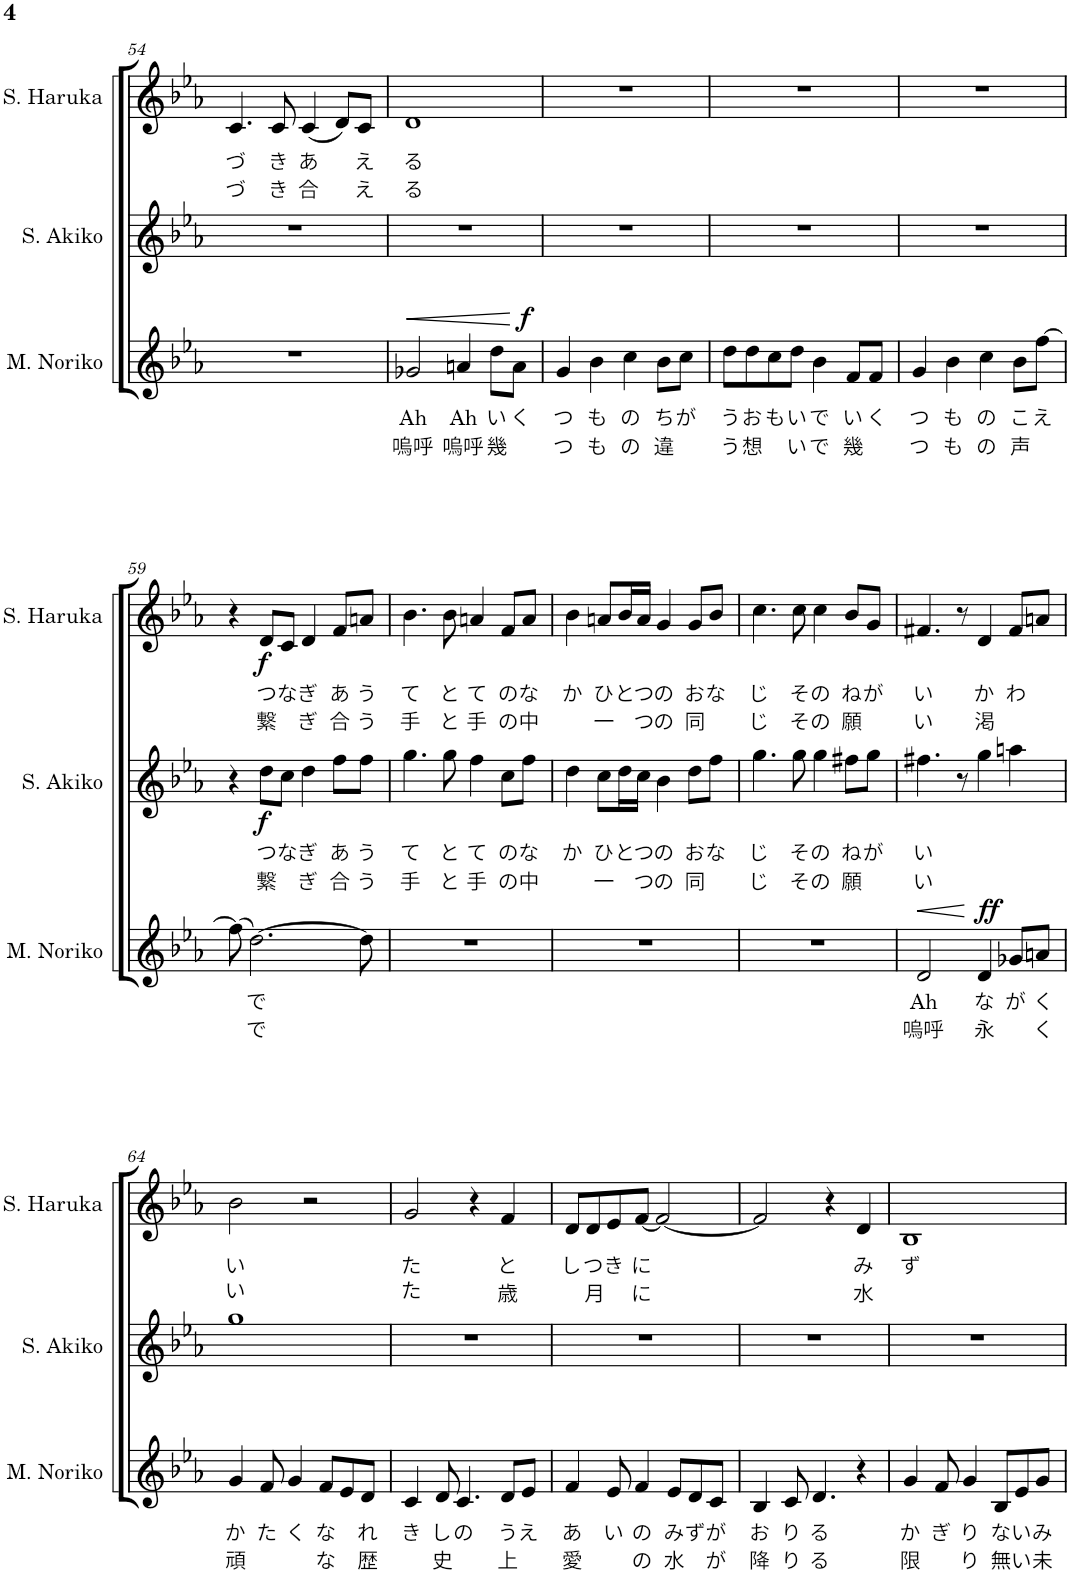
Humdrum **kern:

**kern	**text	**text	**dynam	**kern	**text	**text	**dynam	**kern	**text	**text	**dynam
*part3	*part3	*part3	*part3	*part2	*part2	*part2	*part2	*part1	*part1	*part1	*part1
*staff3	*staff3	*staff3	*staff3	*staff2	*staff2	*staff2	*staff2	*staff1	*staff1	*staff1	*staff1
*I"みとせのりこ	*	*	*	*I"志方あきこ	*	*	*	*I"霜月はるか	*	*	*
!!LO:PB:g=z
*clefG2	*	*	*	*clefG2	*	*	*	*clefG2	*	*	*
*k[b-e-a-]	*	*	*	*k[b-e-a-]	*	*	*	*k[b-e-a-]	*	*	*
*M4/4	*	*	*	*M4/4	*	*	*	*M4/4	*	*	*
=54	=54	=54	=54	=54	=54	=54	=54	=54	=54	=54	=54
!	!	!	!	!	!	!	!	!	!LO:LY:b	!LO:LY:b	!
1r	.	.	.	1r	.	.	.	4.c/	づ	づ	.
!	!	!	!	!	!	!	!	!	!LO:LY:b	!LO:LY:b	!
.	.	.	.	.	.	.	.	8c/	き	き	.
!	!	!	!	!	!	!	!	!	!LO:LY:b	!LO:LY:b	!
.	.	.	.	.	.	.	.	(4c/	あ	合	.
.	.	.	.	.	.	.	.	8d/L)	.	.	.
!	!	!	!	!	!	!	!	!	!LO:LY:b	!LO:LY:b	!
.	.	.	.	.	.	.	.	8c/J	え	え	.
=55	=55	=55	=55	=55	=55	=55	=55	=55	=55	=55	=55
!	!LO:LY:b	!LO:LY:b	!LO:HP:b	!	!	!	!	!	!LO:LY:b	!LO:LY:b	!
*^	*	*	*	*	*	*	*	*	*	*	*
2g-X/	3%2ryy	Ah	嗚呼	<	1r	.	.	.	1d	る	る	.
!	!	!LO:LY:b	!LO:LY:b	!	!	!	!	!	!	!	!	!
4an/	.	Ah	嗚呼	.	.	.	.	.	.	.	.	.
.	6.ryy	.	.	.	.	.	.	.	.	.	.	.
!	!	!LO:LY:b	!LO:LY:b	!	!	!	!	!	!	!	!	!
8dd\L	.	い	幾	.	.	.	.	.	.	.	.	.
!	!	!LO:LY:b	!	!	!	!	!	!	!	!	!	!
8a\J	.	く	.	.	.	.	.	.	.	.	.	.
!	!	!	!	!LO:DY:a	!	!	!	!	!	!	!	!
.	12ryy	.	.	f	.	.	.	.	.	.	.	.
.	.	.	.	[	.	.	.	.	.	.	.	.
=56	=56	=56	=56	=56	=56	=56	=56	=56	=56	=56	=56	=56
!	!	!LO:LY:b	!LO:LY:b	!	!	!	!	!	!	!	!	!
*v	*v	*	*	*	*	*	*	*	*	*	*	*
4g/	つ	つ	.	1r	.	.	.	1r	.	.	.
!	!LO:LY:b	!LO:LY:b	!	!	!	!	!	!	!	!	!
4b-\	も	も	.	.	.	.	.	.	.	.	.
!	!LO:LY:b	!LO:LY:b	!	!	!	!	!	!	!	!	!
4cc\	の	の	.	.	.	.	.	.	.	.	.
!	!LO:LY:b	!LO:LY:b	!	!	!	!	!	!	!	!	!
8b-\L	ち	違	.	.	.	.	.	.	.	.	.
!	!LO:LY:b	!	!	!	!	!	!	!	!	!	!
8cc\J	が	.	.	.	.	.	.	.	.	.	.
=57	=57	=57	=57	=57	=57	=57	=57	=57	=57	=57	=57
!	!LO:LY:b	!LO:LY:b	!	!	!	!	!	!	!	!	!
8dd\L	う	う	.	1r	.	.	.	1r	.	.	.
!	!LO:LY:b	!LO:LY:b	!	!	!	!	!	!	!	!	!
8dd\	お	想	.	.	.	.	.	.	.	.	.
!	!LO:LY:b	!	!	!	!	!	!	!	!	!	!
8cc\	も	.	.	.	.	.	.	.	.	.	.
!	!LO:LY:b	!LO:LY:b	!	!	!	!	!	!	!	!	!
8dd\J	い	い	.	.	.	.	.	.	.	.	.
!	!LO:LY:b	!LO:LY:b	!	!	!	!	!	!	!	!	!
4b-\	で	で	.	.	.	.	.	.	.	.	.
!	!LO:LY:b	!LO:LY:b	!	!	!	!	!	!	!	!	!
8f/L	い	幾	.	.	.	.	.	.	.	.	.
!	!LO:LY:b	!	!	!	!	!	!	!	!	!	!
8f/J	く	.	.	.	.	.	.	.	.	.	.
=58	=58	=58	=58	=58	=58	=58	=58	=58	=58	=58	=58
!	!LO:LY:b	!LO:LY:b	!	!	!	!	!	!	!	!	!
4g/	つ	つ	.	1r	.	.	.	1r	.	.	.
!	!LO:LY:b	!LO:LY:b	!	!	!	!	!	!	!	!	!
4b-\	も	も	.	.	.	.	.	.	.	.	.
!	!LO:LY:b	!LO:LY:b	!	!	!	!	!	!	!	!	!
4cc\	の	の	.	.	.	.	.	.	.	.	.
!	!LO:LY:b	!LO:LY:b	!	!	!	!	!	!	!	!	!
8b-\L	こ	声	.	.	.	.	.	.	.	.	.
!	!LO:LY:b	!	!	!	!	!	!	!	!	!	!
[8ff\J	え	.	.	.	.	.	.	.	.	.	.
!!LO:LB:g=z
=59	=59	=59	=59	=59	=59	=59	=59	=59	=59	=59	=59
(8ff\]	.	.	.	4r	.	.	.	4r	.	.	.
!	!LO:LY:b	!LO:LY:b	!	!	!	!	!	!	!	!	!
[2.dd\)	で	で	.	.	.	.	.	.	.	.	.
!	!	!	!	!	!LO:LY:b	!LO:LY:b	!LO:DY:b	!	!LO:LY:b	!LO:LY:b	!LO:DY:b
.	.	.	.	8dd\L	つ	繋	f	8d/L	つ	繋	f
!	!	!	!	!	!LO:LY:b	!	!	!	!LO:LY:b	!	!
.	.	.	.	8cc\J	な	.	.	8c/J	な	.	.
!	!	!	!	!	!LO:LY:b	!LO:LY:b	!	!	!LO:LY:b	!LO:LY:b	!
.	.	.	.	4dd\	ぎ	ぎ	.	4d/	ぎ	ぎ	.
!	!	!	!	!	!LO:LY:b	!LO:LY:b	!	!	!LO:LY:b	!LO:LY:b	!
.	.	.	.	8ff\L	あ	合	.	8f/L	あ	合	.
!	!	!	!	!	!LO:LY:b	!LO:LY:b	!	!	!LO:LY:b	!LO:LY:b	!
8dd\]	.	.	.	8ff\J	う	う	.	8an/J	う	う	.
=60	=60	=60	=60	=60	=60	=60	=60	=60	=60	=60	=60
!	!	!	!	!	!LO:LY:b	!LO:LY:b	!	!	!LO:LY:b	!LO:LY:b	!
1r	.	.	.	4.gg\	て	手	.	4.b-\	て	手	.
!	!	!	!	!	!LO:LY:b	!LO:LY:b	!	!	!LO:LY:b	!LO:LY:b	!
.	.	.	.	8gg\	と	と	.	8b-\	と	と	.
!	!	!	!	!	!LO:LY:b	!LO:LY:b	!	!	!LO:LY:b	!LO:LY:b	!
.	.	.	.	4ff\	て	手	.	4an/	て	手	.
!	!	!	!	!	!LO:LY:b	!LO:LY:b	!	!	!LO:LY:b	!LO:LY:b	!
.	.	.	.	8cc\L	の	の	.	8f/L	の	の	.
!	!	!	!	!	!LO:LY:b	!LO:LY:b	!	!	!LO:LY:b	!LO:LY:b	!
.	.	.	.	8ff\J	な	中	.	8a/J	な	中	.
=61	=61	=61	=61	=61	=61	=61	=61	=61	=61	=61	=61
!	!	!	!	!	!LO:LY:b	!	!	!	!LO:LY:b	!	!
1r	.	.	.	4dd\	か	.	.	4b-\	か	.	.
!	!	!	!	!	!LO:LY:b	!LO:LY:b	!	!	!LO:LY:b	!LO:LY:b	!
.	.	.	.	8cc\L	ひ	一	.	8an/L	ひ	一	.
!	!	!	!	!	!LO:LY:b	!	!	!	!LO:LY:b	!	!
.	.	.	.	16dd\L	と	.	.	16b-/L	と	.	.
!	!	!	!	!	!LO:LY:b	!LO:LY:b	!	!	!LO:LY:b	!LO:LY:b	!
.	.	.	.	16cc\JJ	つ	つ	.	16a/JJ	つ	つ	.
!	!	!	!	!	!LO:LY:b	!LO:LY:b	!	!	!LO:LY:b	!LO:LY:b	!
.	.	.	.	4b-\	の	の	.	4g/	の	の	.
!	!	!	!	!	!LO:LY:b	!LO:LY:b	!	!	!LO:LY:b	!LO:LY:b	!
.	.	.	.	8dd\L	お	同	.	8g/L	お	同	.
!	!	!	!	!	!LO:LY:b	!	!	!	!LO:LY:b	!	!
.	.	.	.	8ff\J	な	.	.	8b-/J	な	.	.
=62	=62	=62	=62	=62	=62	=62	=62	=62	=62	=62	=62
!	!	!	!	!	!LO:LY:b	!LO:LY:b	!	!	!LO:LY:b	!LO:LY:b	!
1r	.	.	.	4.gg\	じ	じ	.	4.cc\	じ	じ	.
!	!	!	!	!	!LO:LY:b	!LO:LY:b	!	!	!LO:LY:b	!LO:LY:b	!
.	.	.	.	8gg\	そ	そ	.	8cc\	そ	そ	.
!	!	!	!	!	!LO:LY:b	!LO:LY:b	!	!	!LO:LY:b	!LO:LY:b	!
.	.	.	.	4gg\	の	の	.	4cc\	の	の	.
!	!	!	!	!	!LO:LY:b	!LO:LY:b	!	!	!LO:LY:b	!LO:LY:b	!
.	.	.	.	8ff#X\L	ね	願	.	8b-/L	ね	願	.
!	!	!	!	!	!LO:LY:b	!	!	!	!LO:LY:b	!	!
.	.	.	.	8gg\J	が	.	.	8g/J	が	.	.
=63	=63	=63	=63	=63	=63	=63	=63	=63	=63	=63	=63
!	!LO:LY:b	!LO:LY:b	!LO:HP:b	!	!LO:LY:b	!LO:LY:b	!	!	!LO:LY:b	!LO:LY:b	!
*^	*	*	*	*	*	*	*	*	*	*	*
2d/	2ryy	Ah	嗚呼	<	4.ff#X\	い	い	.	4.f#X/	い	い	.
.	.	.	.	.	8r	.	.	.	8r	.	.	.
!	!	!LO:LY:b	!LO:LY:b	!	!	!	!	!	!	!LO:LY:b	!LO:LY:b	!
4d/	16ryy	な	永	.	4gg\	.	.	.	4d/	か	渇	.
!	!	!	!	!LO:DY:a	!	!	!	!	!	!	!	!
.	4..ryy	.	.	ff	.	.	.	.	.	.	.	.
!	!	!LO:LY:b	!	!	!	!	!	!	!	!LO:LY:b	!	!
8g-X/L	.	が	.	[	4aan\	.	.	.	8f#/L	わ	.	.
!	!	!LO:LY:b	!LO:LY:b	!	!	!	!	!	!	!	!	!
8an/J	.	く	く	.	.	.	.	.	8an/J	.	.	.
!!LO:LB:g=z
=64	=64	=64	=64	=64	=64	=64	=64	=64	=64	=64	=64	=64
!	!	!LO:LY:b	!LO:LY:b	!	!	!	!	!	!	!LO:LY:b	!LO:LY:b	!
*v	*v	*	*	*	*	*	*	*	*	*	*	*
4g/	か	頑	.	1gg	.	.	.	2b-\	い	い	.
!	!LO:LY:b	!	!	!	!	!	!	!	!	!	!
8f/	た	.	.	.	.	.	.	.	.	.	.
!	!LO:LY:b	!	!	!	!	!	!	!	!	!	!
4g/	く	.	.	.	.	.	.	.	.	.	.
.	.	.	.	.	.	.	.	2r	.	.	.
!	!LO:LY:b	!LO:LY:b	!	!	!	!	!	!	!	!	!
8f/L	な	な	.	.	.	.	.	.	.	.	.
8e-/	.	.	.	.	.	.	.	.	.	.	.
!	!LO:LY:b	!LO:LY:b	!	!	!	!	!	!	!	!	!
8d/J	れ	歴	.	.	.	.	.	.	.	.	.
=65	=65	=65	=65	=65	=65	=65	=65	=65	=65	=65	=65
!	!LO:LY:b	!	!	!	!	!	!	!	!LO:LY:b	!LO:LY:b	!
4c/	き	.	.	1r	.	.	.	2g/	た	た	.
!	!LO:LY:b	!LO:LY:b	!	!	!	!	!	!	!	!	!
8d/	し	史	.	.	.	.	.	.	.	.	.
!	!LO:LY:b	!	!	!	!	!	!	!	!	!	!
4.c/	の	.	.	.	.	.	.	.	.	.	.
.	.	.	.	.	.	.	.	4r	.	.	.
!	!LO:LY:b	!LO:LY:b	!	!	!	!	!	!	!LO:LY:b	!LO:LY:b	!
8d/L	う	上	.	.	.	.	.	4f/	と	歳	.
!	!LO:LY:b	!	!	!	!	!	!	!	!	!	!
8e-/J	え	.	.	.	.	.	.	.	.	.	.
=66	=66	=66	=66	=66	=66	=66	=66	=66	=66	=66	=66
!	!LO:LY:b	!LO:LY:b	!	!	!	!	!	!	!LO:LY:b	!	!
4f/	あ	愛	.	1r	.	.	.	8d/L	し	.	.
!	!	!	!	!	!	!	!	!	!LO:LY:b	!LO:LY:b	!
.	.	.	.	.	.	.	.	8d/	つ	月	.
!	!LO:LY:b	!	!	!	!	!	!	!	!LO:LY:b	!	!
8e-/	い	.	.	.	.	.	.	8e-/	き	.	.
!	!LO:LY:b	!LO:LY:b	!	!	!	!	!	!	!LO:LY:b	!LO:LY:b	!
4f/	の	の	.	.	.	.	.	[8f/J	に	に	.
.	.	.	.	.	.	.	.	2f/_	.	.	.
!	!LO:LY:b	!LO:LY:b	!	!	!	!	!	!	!	!	!
8e-/L	み	水	.	.	.	.	.	.	.	.	.
!	!LO:LY:b	!	!	!	!	!	!	!	!	!	!
8d/	ず	.	.	.	.	.	.	.	.	.	.
!	!LO:LY:b	!LO:LY:b	!	!	!	!	!	!	!	!	!
8c/J	が	が	.	.	.	.	.	.	.	.	.
=67	=67	=67	=67	=67	=67	=67	=67	=67	=67	=67	=67
!	!LO:LY:b	!LO:LY:b	!	!	!	!	!	!	!	!	!
4B-/	お	降	.	1r	.	.	.	2f/]	.	.	.
!	!LO:LY:b	!LO:LY:b	!	!	!	!	!	!	!	!	!
8c/	り	り	.	.	.	.	.	.	.	.	.
!	!LO:LY:b	!LO:LY:b	!	!	!	!	!	!	!	!	!
4.d/	る	る	.	.	.	.	.	.	.	.	.
.	.	.	.	.	.	.	.	4r	.	.	.
!	!	!	!	!	!	!	!	!	!LO:LY:b	!LO:LY:b	!
4r	.	.	.	.	.	.	.	4d/	み	水	.
=68	=68	=68	=68	=68	=68	=68	=68	=68	=68	=68	=68
!	!LO:LY:b	!LO:LY:b	!	!	!	!	!	!	!LO:LY:b	!	!
4g/	か	限	.	1r	.	.	.	1B-	ず	.	.
!	!LO:LY:b	!	!	!	!	!	!	!	!	!	!
8f/	ぎ	.	.	.	.	.	.	.	.	.	.
!	!LO:LY:b	!LO:LY:b	!	!	!	!	!	!	!	!	!
4g/	り	り	.	.	.	.	.	.	.	.	.
!	!LO:LY:b	!LO:LY:b	!	!	!	!	!	!	!	!	!
8B-/L	な	無	.	.	.	.	.	.	.	.	.
!	!LO:LY:b	!LO:LY:b	!	!	!	!	!	!	!	!	!
8e-/	い	い	.	.	.	.	.	.	.	.	.
!	!LO:LY:b	!LO:LY:b	!	!	!	!	!	!	!	!	!
8g/J	み	未	.	.	.	.	.	.	.	.	.
=	=	=	=	=	=	=	=	=	=	=	=
*-	*-	*-	*-	*-	*-	*-	*-	*-	*-	*-	*-
